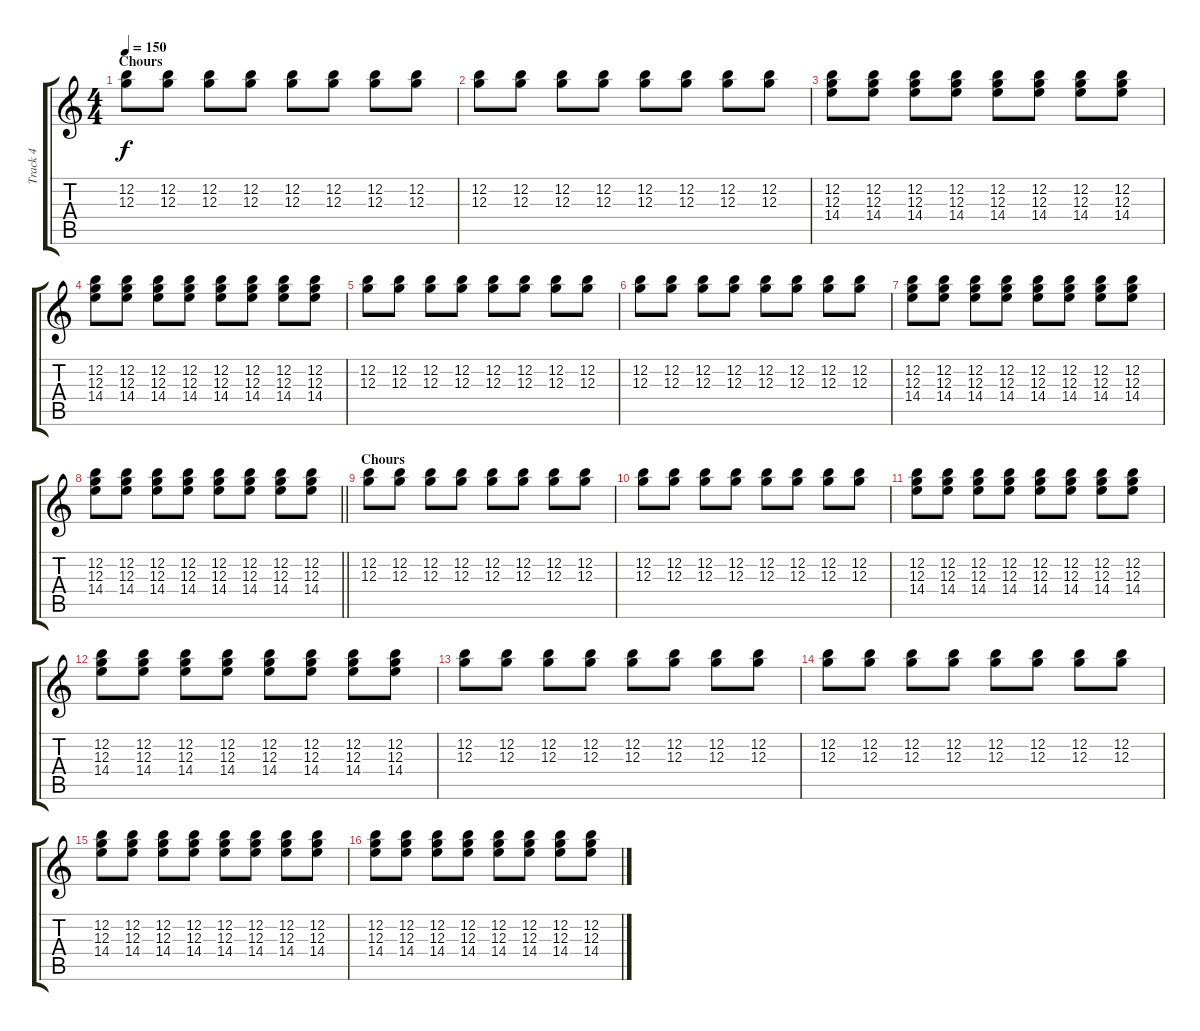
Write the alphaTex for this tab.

\track ("Track 4" "Track 4") {instrument overdrivenguitar}
\staff {score tabs}
\tuning (E4 B3 G3 D3 A2 E2) {hide}
\ts (4 4)
\section ("" "Chours")
\tempo 150
\clef g2
\ks c
(12.2 12.3).8{dy f} (12.2 12.3).8 (12.2 12.3).8 (12.2 12.3).8 (12.2 12.3).8 (12.2 12.3).8 (12.2 12.3).8 (12.2 12.3).8 |
(12.2 12.3).8 (12.2 12.3).8 (12.2 12.3).8 (12.2 12.3).8 (12.2 12.3).8 (12.2 12.3).8 (12.2 12.3).8 (12.2 12.3).8 |
(12.2 12.3 14.4).8 (12.2 12.3 14.4).8 (12.2 12.3 14.4).8 (12.2 12.3 14.4).8 (12.2 12.3 14.4).8 (12.2 12.3 14.4).8 (12.2 12.3 14.4).8 (12.2 12.3 14.4).8 |
(12.2 12.3 14.4).8 (12.2 12.3 14.4).8 (12.2 12.3 14.4).8 (12.2 12.3 14.4).8 (12.2 12.3 14.4).8 (12.2 12.3 14.4).8 (12.2 12.3 14.4).8 (12.2 12.3 14.4).8 |
(12.2 12.3).8 (12.2 12.3).8 (12.2 12.3).8 (12.2 12.3).8 (12.2 12.3).8 (12.2 12.3).8 (12.2 12.3).8 (12.2 12.3).8 |
(12.2 12.3).8 (12.2 12.3).8 (12.2 12.3).8 (12.2 12.3).8 (12.2 12.3).8 (12.2 12.3).8 (12.2 12.3).8 (12.2 12.3).8 |
(12.2 12.3 14.4).8 (12.2 12.3 14.4).8 (12.2 12.3 14.4).8 (12.2 12.3 14.4).8 (12.2 12.3 14.4).8 (12.2 12.3 14.4).8 (12.2 12.3 14.4).8 (12.2 12.3 14.4).8 |
\barLineRight lightlight
(12.2 12.3 14.4).8 (12.2 12.3 14.4).8 (12.2 12.3 14.4).8 (12.2 12.3 14.4).8 (12.2 12.3 14.4).8 (12.2 12.3 14.4).8 (12.2 12.3 14.4).8 (12.2 12.3 14.4).8 |
\section ("" "Chours")
(12.2 12.3).8 (12.2 12.3).8 (12.2 12.3).8 (12.2 12.3).8 (12.2 12.3).8 (12.2 12.3).8 (12.2 12.3).8 (12.2 12.3).8 |
(12.2 12.3).8 (12.2 12.3).8 (12.2 12.3).8 (12.2 12.3).8 (12.2 12.3).8 (12.2 12.3).8 (12.2 12.3).8 (12.2 12.3).8 |
(12.2 12.3 14.4).8 (12.2 12.3 14.4).8 (12.2 12.3 14.4).8 (12.2 12.3 14.4).8 (12.2 12.3 14.4).8 (12.2 12.3 14.4).8 (12.2 12.3 14.4).8 (12.2 12.3 14.4).8 |
(12.2 12.3 14.4).8 (12.2 12.3 14.4).8 (12.2 12.3 14.4).8 (12.2 12.3 14.4).8 (12.2 12.3 14.4).8 (12.2 12.3 14.4).8 (12.2 12.3 14.4).8 (12.2 12.3 14.4).8 |
(12.2 12.3).8 (12.2 12.3).8 (12.2 12.3).8 (12.2 12.3).8 (12.2 12.3).8 (12.2 12.3).8 (12.2 12.3).8 (12.2 12.3).8 |
(12.2 12.3).8 (12.2 12.3).8 (12.2 12.3).8 (12.2 12.3).8 (12.2 12.3).8 (12.2 12.3).8 (12.2 12.3).8 (12.2 12.3).8 |
(12.2 12.3 14.4).8 (12.2 12.3 14.4).8 (12.2 12.3 14.4).8 (12.2 12.3 14.4).8 (12.2 12.3 14.4).8 (12.2 12.3 14.4).8 (12.2 12.3 14.4).8 (12.2 12.3 14.4).8 |
(12.2 12.3 14.4).8 (12.2 12.3 14.4).8 (12.2 12.3 14.4).8 (12.2 12.3 14.4).8 (12.2 12.3 14.4).8 (12.2 12.3 14.4).8 (12.2 12.3 14.4).8 (12.2 12.3 14.4).8
